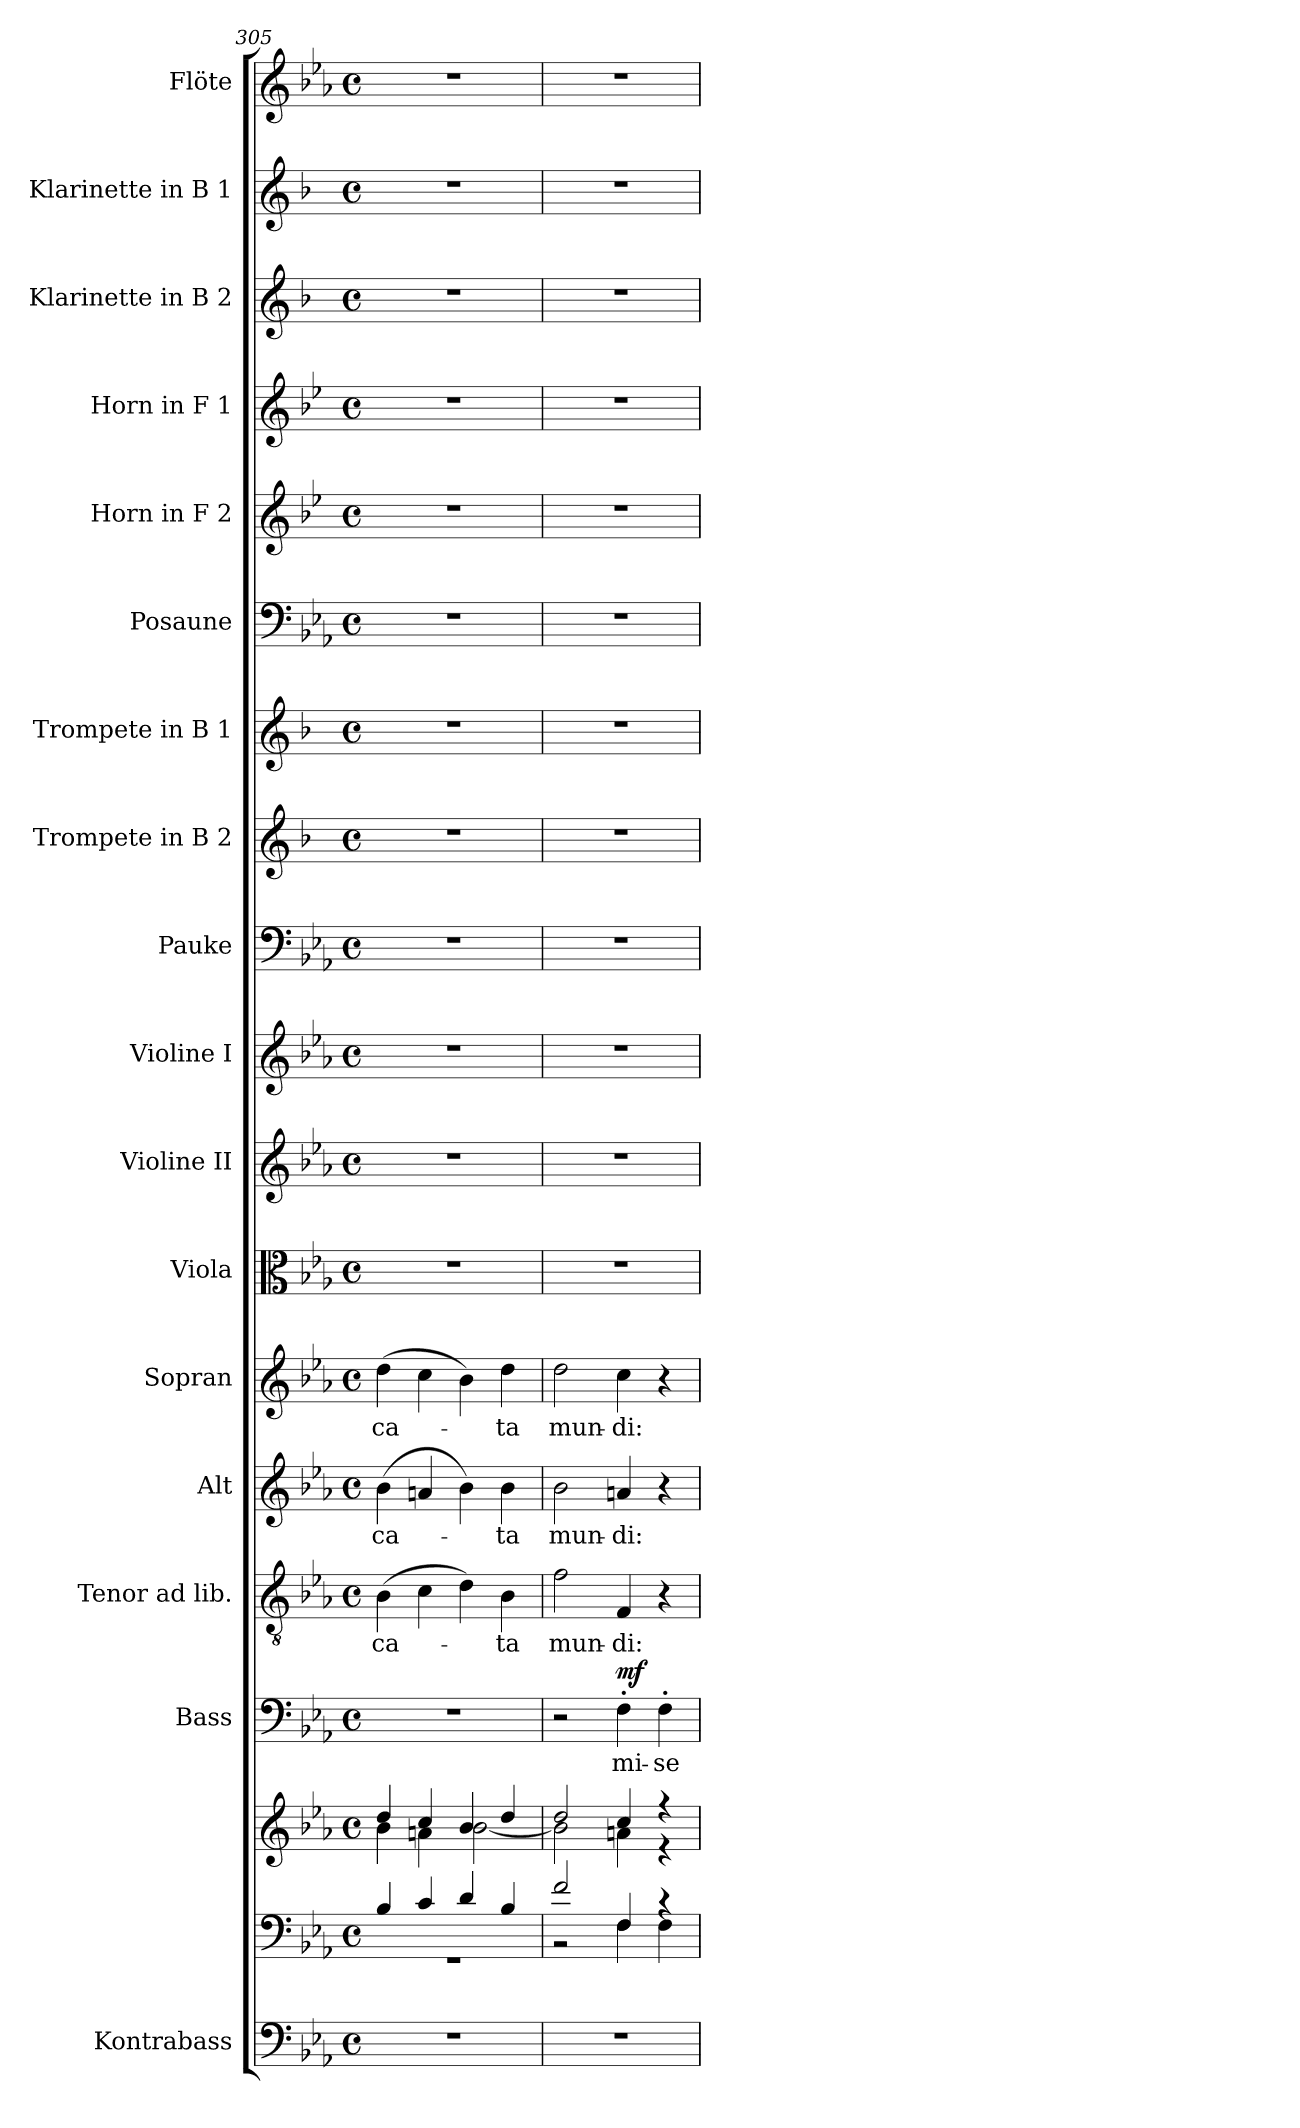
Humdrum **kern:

**kern	**kern	**kern	**kern	**text	**dynam	**kern	**text	**kern	**text	**kern	**text	**kern	**kern	**kern	**kern	**kern	**kern	**kern	**kern	**kern	**kern	**kern	**kern
*part18	*part17	*part17	*part16	*part16	*part16	*part15	*part15	*part14	*part14	*part13	*part13	*part12	*part11	*part10	*part9	*part8	*part7	*part6	*part5	*part4	*part3	*part2	*part1
*staff19	*staff18	*staff17	*staff16	*staff16	*staff16	*staff15	*staff15	*staff14	*staff14	*staff13	*staff13	*staff12	*staff11	*staff10	*staff9	*staff8	*staff7	*staff6	*staff5	*staff4	*staff3	*staff2	*staff1
*I"Kontrabass	*	*	*I"Bass	*	*	*I"Tenor ad lib.	*	*I"Alt	*	*I"Sopran	*	*I"Viola	*I"Violine II	*I"Violine I	*I"Pauke	*I"Trompete in B 2	*I"Trompete in B 1	*I"Posaune	*I"Horn in F 2	*I"Horn in F 1	*I"Klarinette in B 2	*I"Klarinette in B 1	*I"Flöte
*I'Kb.	*	*	*I'B	*	*	*I'T	*	*I'A	*	*I'S	*	*I'Vla.	*I'Vl. II	*I'Vl. I	*I'Pk.	*	*	*I'Pos.	*I'Hrn. 2	*I'Hrn. 1	*	*	*I'Fl.
*clefF4	*clefF4	*clefG2	*clefF4	*	*	*clefGv2	*	*clefG2	*	*clefG2	*	*clefC3	*clefG2	*clefG2	*clefF4	*clefG2	*clefG2	*clefF4	*clefG2	*clefG2	*clefG2	*clefG2	*clefG2
*ITrd7c12	*	*	*	*	*	*	*	*	*	*	*	*	*	*	*	*ITrd1c2	*ITrd1c2	*	*ITrd4c7	*ITrd4c7	*ITrd1c2	*ITrd1c2	*
*k[b-e-a-]	*k[b-e-a-]	*k[b-e-a-]	*k[b-e-a-]	*	*	*k[b-e-a-]	*	*k[b-e-a-]	*	*k[b-e-a-]	*	*k[b-e-a-]	*k[b-e-a-]	*k[b-e-a-]	*k[b-e-a-]	*k[b-e-a-]	*k[b-e-a-]	*k[b-e-a-]	*k[b-e-a-]	*k[b-e-a-]	*k[b-e-a-]	*k[b-e-a-]	*k[b-e-a-]
*E-:	*E-:	*E-:	*E-:	*	*	*E-:	*	*E-:	*	*E-:	*	*E-:	*E-:	*E-:	*E-:	*E-:	*E-:	*E-:	*E-:	*E-:	*E-:	*E-:	*E-:
*M4/4	*M4/4	*M4/4	*M4/4	*	*	*M4/4	*	*M4/4	*	*M4/4	*	*M4/4	*M4/4	*M4/4	*M4/4	*M4/4	*M4/4	*M4/4	*M4/4	*M4/4	*M4/4	*M4/4	*M4/4
*met(c)	*met(c)	*met(c)	*met(c)	*	*	*met(c)	*	*met(c)	*	*met(c)	*	*met(c)	*met(c)	*met(c)	*met(c)	*met(c)	*met(c)	*met(c)	*met(c)	*met(c)	*met(c)	*met(c)	*met(c)
=305	=305	=305	=305	=305	=305	=305	=305	=305	=305	=305	=305	=305	=305	=305	=305	=305	=305	=305	=305	=305	=305	=305	=305
*	*^	*^	*	*	*	*	*	*	*	*	*	*	*	*	*	*	*	*	*	*	*	*	*
!	!	!	!	!	!	!	!	!	!LO:LY:b	!	!LO:LY:b	!	!LO:LY:b	!	!	!	!	!	!	!	!	!	!	!	!
1r	4B-/	1rGG	4dd/	4b-\	1r	.	.	(>4B-\	-ca-	(>4b-\	-ca-	(>4dd\	-ca-	1r	1r	1r	1r	1r	1r	1r	1r	1r	1r	1r	1r
.	4c/	.	4cc/	4an\	.	.	.	4c\	.	4an/	.	4cc\	.	.	.	.	.	.	.	.	.	.	.	.	.
.	4d/	.	4b-/	[<2b-\	.	.	.	4d\)	.	4b-\)	.	4b-\)	.	.	.	.	.	.	.	.	.	.	.	.	.
!	!	!	!	!	!	!	!	!	!LO:LY:b	!	!LO:LY:b	!	!LO:LY:b	!	!	!	!	!	!	!	!	!	!	!	!
.	4B-/	.	4dd/	.	.	.	.	4B-\	-ta	4b-\	-ta	4dd\	-ta	.	.	.	.	.	.	.	.	.	.	.	.
!!LO:PB:g=z
=306	=306	=306	=306	=306	=306	=306	=306	=306	=306	=306	=306	=306	=306	=306	=306	=306	=306	=306	=306	=306	=306	=306	=306	=306	=306
!	!	!	!	!	!	!	!	!	!LO:LY:b	!	!LO:LY:b	!	!LO:LY:b	!	!	!	!	!	!	!	!	!	!	!	!
1r	2f/	2rBB	2dd/	2b-\]	2r	.	.	2f\	mun-	2b-\	mun-	2dd\	mun-	1r	1r	1r	1r	1r	1r	1r	1r	1r	1r	1r	1r
!	!	!	!	!	!	!LO:LY:b	!LO:DY:a	!	!LO:LY:b	!	!LO:LY:b	!	!LO:LY:b	!	!	!	!	!	!	!	!	!	!	!	!
.	4F/	4F\	4cc/	4an\	4F'>\	mi-	mf	4F/	-di:	4an/	-di:	4cc\	-di:	.	.	.	.	.	.	.	.	.	.	.	.
!	!	!	!	!	!	!LO:LY:b	!	!	!	!	!	!	!	!	!	!	!	!	!	!	!	!	!	!	!
.	4rc	4F\	4r	4r	4F'>\	-se-	.	4r	.	4r	.	4r	.	.	.	.	.	.	.	.	.	.	.	.	.
*	*v	*v	*	*	*	*	*	*	*	*	*	*	*	*	*	*	*	*	*	*	*	*	*	*	*
*	*	*v	*v	*	*	*	*	*	*	*	*	*	*	*	*	*	*	*	*	*	*	*	*	*
=	=	=	=	=	=	=	=	=	=	=	=	=	=	=	=	=	=	=	=	=	=	=	=
*-	*-	*-	*-	*-	*-	*-	*-	*-	*-	*-	*-	*-	*-	*-	*-	*-	*-	*-	*-	*-	*-	*-	*-
